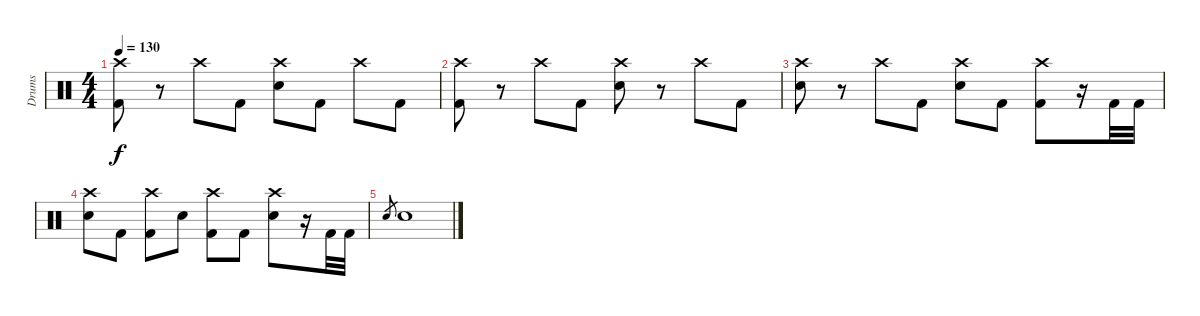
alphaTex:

\track ("Drums" "Drums") {instrument percussion}
\staff {score}
\articulation defaults
\ts (4 4)
\tempo 130
\clef neutral
\ks c
("Crash high (hit)" "Kick (hit) 2").8{dy f} r.8 "Crash high (hit)".8 "Kick (hit) 2".8 ("Crash high (hit)" "Electric Snare (hit)").8 "Kick (hit) 2".8 "Crash high (hit)".8 "Kick (hit) 2".8 |
("Crash high (hit)" "Kick (hit) 2").8 r.8 "Crash high (hit)".8 "Kick (hit) 2".8 ("Crash high (hit)" "Electric Snare (hit)").8 r.8 "Crash high (hit)".8 "Kick (hit) 2".8 |
("Crash high (hit)" "Electric Snare (hit)").8 r.8 "Crash high (hit)".8 "Kick (hit) 2".8 ("Crash high (hit)" "Electric Snare (hit)").8 "Kick (hit) 2".8 ("Crash high (hit)" "Kick (hit) 2").8 r.16 "Kick (hit) 2".32 "Kick (hit) 2".32 |
("Crash high (hit)" "Electric Snare (hit)").8 "Kick (hit) 2".8 ("Crash high (hit)" "Kick (hit) 2").8 "Electric Snare (hit)".8 ("Crash high (hit)" "Kick (hit) 2").8 "Kick (hit) 2".8 ("Crash high (hit)" "Electric Snare (hit)").8 r.16 "Kick (hit) 2".32 "Kick (hit) 2".32 |
"Electric Snare (hit)".8{gr} "Electric Snare (hit)".1
